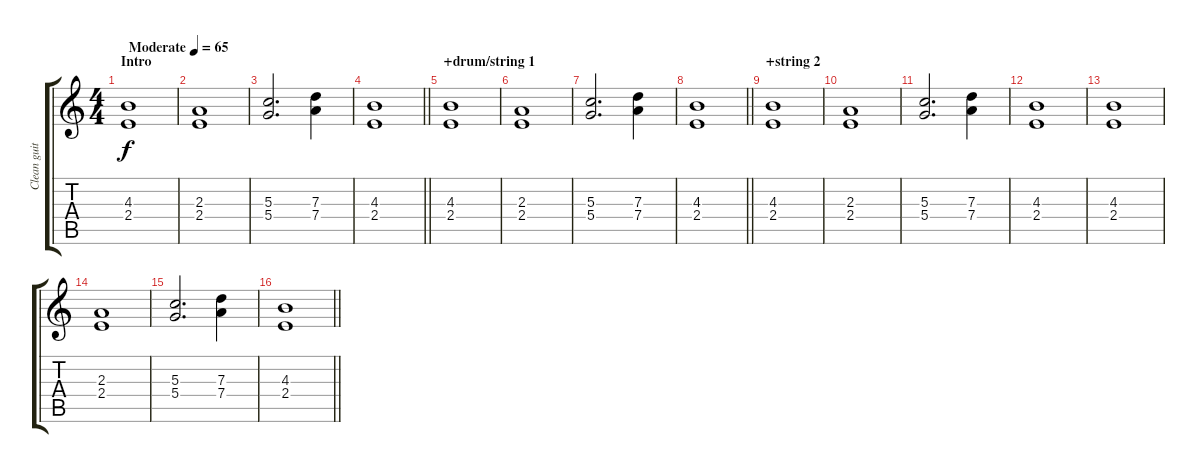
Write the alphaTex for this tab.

\track ("Clean guitar" "Clean guit") {instrument acousticguitarsteel}
\staff {score tabs}
\tuning (E4 B3 G3 D3 A2 E2) {hide}
\ts (4 4)
\section ("" "Intro")
\tempo (65 "Moderate")
\clef g2
\ks c
(4.3 2.4).1{txt "" dy f instrument acousticguitarsteel} |
(2.3 2.4).1 |
(5.3 5.4).2{d} (7.3 7.4).4 |
\barLineRight lightlight
(4.3 2.4).1 |
\section ("" "+drum/string 1")
(4.3 2.4).1 |
(2.3 2.4).1 |
(5.3 5.4).2{d} (7.3 7.4).4 |
\barLineRight lightlight
(4.3 2.4).1 |
\section ("" "+string 2")
(4.3 2.4).1 |
(2.3 2.4).1 |
(5.3 5.4).2{d} (7.3 7.4).4 |
(4.3 2.4).1 |
(4.3 2.4).1 |
(2.3 2.4).1 |
(5.3 5.4).2{d} (7.3 7.4).4 |
\barLineRight lightlight
(4.3 2.4).1
